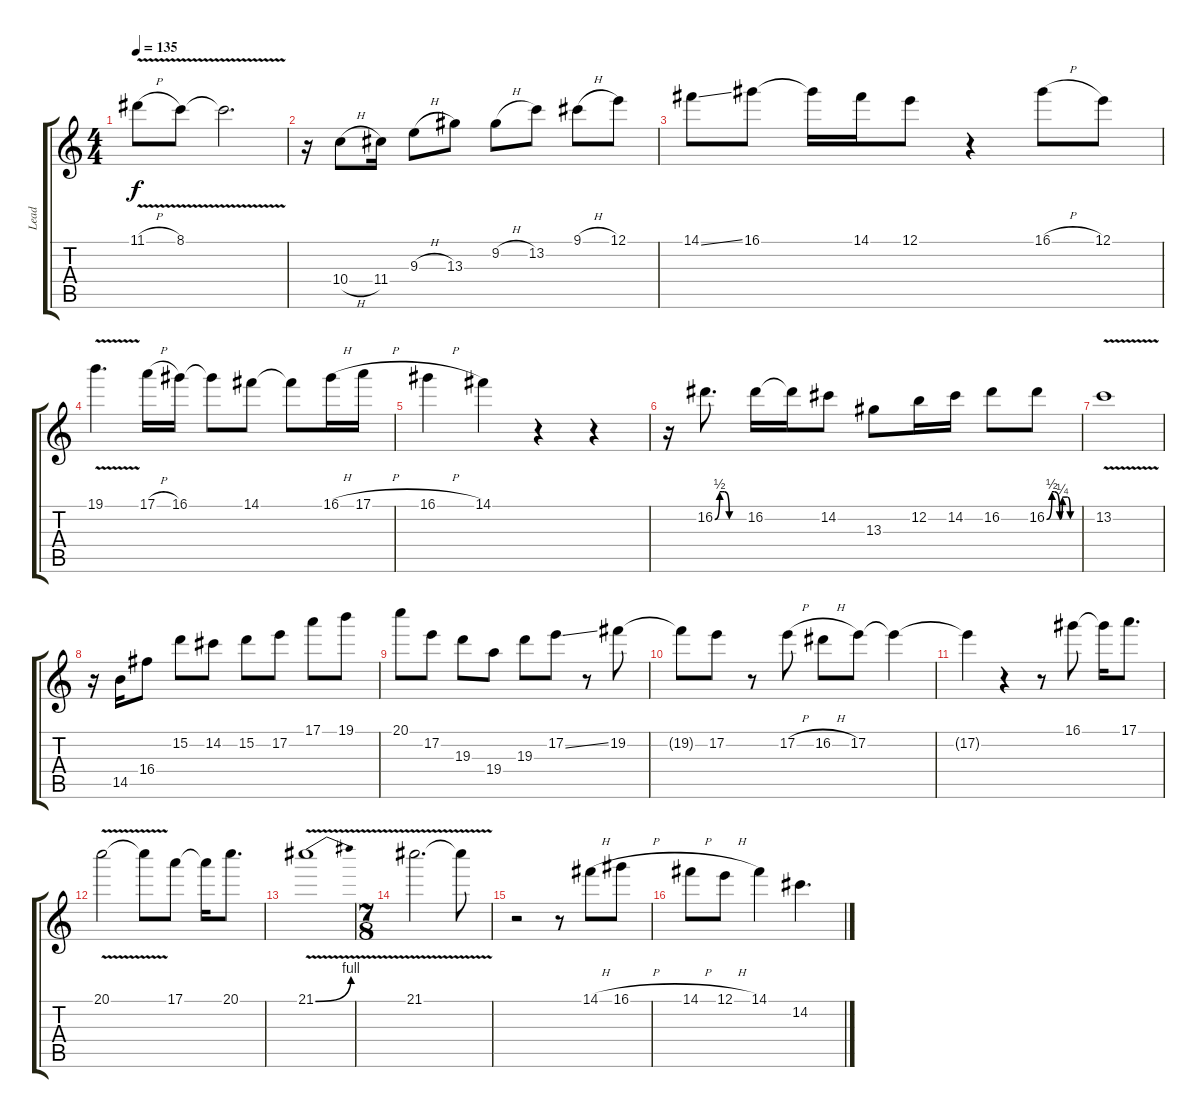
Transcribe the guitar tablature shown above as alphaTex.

\track ("Lead" "Lead") {instrument distortionguitar}
\staff {score tabs}
\tuning (E4 B3 G3 D3 A2 E2) {hide}
\ts (4 4)
\tempo 135
\clef g2
\ks c
11.1{v h}.8{dy f} 8.1{v}.8 8.1{v t}.2{d} |
r.16 10.4{h}.8 11.4.16 9.3{h}.8 13.3.8 9.2{h}.8 13.2.8 9.1{h}.8 12.1.8 |
14.1{ss}.8 16.1.8 16.1{t}.16 14.1.16 12.1.8 r.4 16.1{h}.8 12.1.8 |
19.1{v}.4{d} 17.1{h}.16 16.1.16 16.1{t}.8 14.1.8 14.1{t}.8 16.1{h}.16 17.1{h}.16 |
16.1{h}.4 14.1.4 r.4 r.4 |
r.16 16.2{be (custom 0 0 10 2 15 2 20 2 30 0 60 0)}.8{d} 16.2.16 16.2{t}.16 14.2.8 13.3.8 12.2.16 14.2.16 16.2.8 16.2{be (custom 0 0 10 2 15 2 25 0 30 1 40 1 45 0 60 0)}.8 |
13.2{v}.1 |
r.16 14.5.16 16.4.8 15.2.8 14.2.8 15.2.8 17.2.8 17.1.8 19.1.8 |
20.1.8 17.2.8 19.3.8 19.4.8 19.3.8 17.2{ss}.8 r.8 19.2.8 |
19.2{t}.8 17.2.8 r.8 17.2{h}.8 16.2{h}.8 17.2.8 17.2{t}.4 |
17.2{t}.4 r.4 r.8 16.1.8 16.1{t}.16 17.1.8{d} |
20.1{v}.2 20.1{t}.8 17.1.8 17.1{t}.16 20.1.8{d} |
21.1{be (bend 0 0 60 4) v}.1 |
\ts (7 8)
21.1{v}.2{d} 21.1{t}.8 |
r.2 r.8 14.1{h}.8 16.1{h}.8 |
14.1{h}.8 12.1{h}.8 14.1.4 14.2.4{d}
